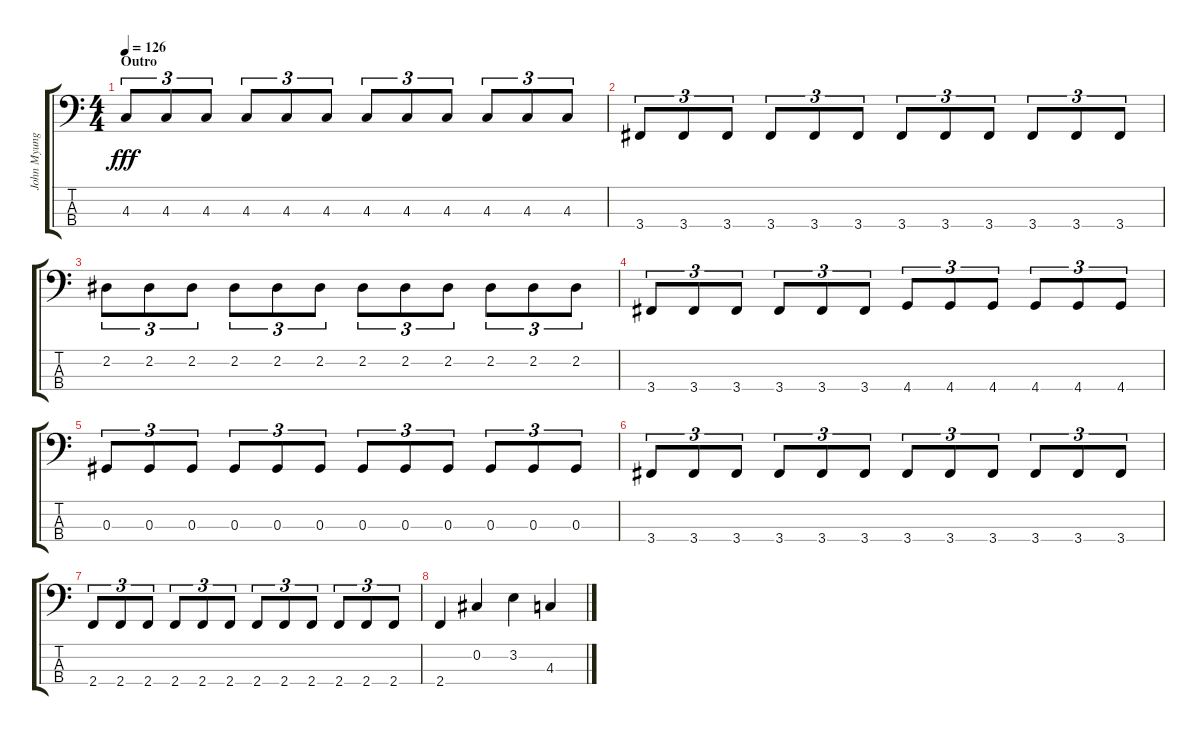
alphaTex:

\track ("John Myung (4 Strings Alternative)" "John Myung") {mute instrument electricbassfinger}
\staff {score tabs}
\tuning (Gb2 Db2 Ab1 Eb1) {hide}
\ts (4 4)
\section ("" "Outro")
\tempo 126
\clef f4
\ks c
4.3.8{tu (3 2) dy fff} 4.3.8{tu (3 2)} 4.3.8{tu (3 2)} 4.3.8{tu (3 2)} 4.3.8{tu (3 2)} 4.3.8{tu (3 2)} 4.3.8{tu (3 2)} 4.3.8{tu (3 2)} 4.3.8{tu (3 2)} 4.3.8{tu (3 2)} 4.3.8{tu (3 2)} 4.3.8{tu (3 2)} |
3.4.8{tu (3 2)} 3.4.8{tu (3 2)} 3.4.8{tu (3 2)} 3.4.8{tu (3 2)} 3.4.8{tu (3 2)} 3.4.8{tu (3 2)} 3.4.8{tu (3 2)} 3.4.8{tu (3 2)} 3.4.8{tu (3 2)} 3.4.8{tu (3 2)} 3.4.8{tu (3 2)} 3.4.8{tu (3 2)} |
2.2.8{tu (3 2)} 2.2.8{tu (3 2)} 2.2.8{tu (3 2)} 2.2.8{tu (3 2)} 2.2.8{tu (3 2)} 2.2.8{tu (3 2)} 2.2.8{tu (3 2)} 2.2.8{tu (3 2)} 2.2.8{tu (3 2)} 2.2.8{tu (3 2)} 2.2.8{tu (3 2)} 2.2.8{tu (3 2)} |
3.4.8{tu (3 2)} 3.4.8{tu (3 2)} 3.4.8{tu (3 2)} 3.4.8{tu (3 2)} 3.4.8{tu (3 2)} 3.4.8{tu (3 2)} 4.4.8{tu (3 2)} 4.4.8{tu (3 2)} 4.4.8{tu (3 2)} 4.4.8{tu (3 2)} 4.4.8{tu (3 2)} 4.4.8{tu (3 2)} |
0.3.8{tu (3 2)} 0.3.8{tu (3 2)} 0.3.8{tu (3 2)} 0.3.8{tu (3 2)} 0.3.8{tu (3 2)} 0.3.8{tu (3 2)} 0.3.8{tu (3 2)} 0.3.8{tu (3 2)} 0.3.8{tu (3 2)} 0.3.8{tu (3 2)} 0.3.8{tu (3 2)} 0.3.8{tu (3 2)} |
3.4.8{tu (3 2)} 3.4.8{tu (3 2)} 3.4.8{tu (3 2)} 3.4.8{tu (3 2)} 3.4.8{tu (3 2)} 3.4.8{tu (3 2)} 3.4.8{tu (3 2)} 3.4.8{tu (3 2)} 3.4.8{tu (3 2)} 3.4.8{tu (3 2)} 3.4.8{tu (3 2)} 3.4.8{tu (3 2)} |
2.4.8{tu (3 2)} 2.4.8{tu (3 2)} 2.4.8{tu (3 2)} 2.4.8{tu (3 2)} 2.4.8{tu (3 2)} 2.4.8{tu (3 2)} 2.4.8{tu (3 2)} 2.4.8{tu (3 2)} 2.4.8{tu (3 2)} 2.4.8{tu (3 2)} 2.4.8{tu (3 2)} 2.4.8{tu (3 2)} |
2.4.4 0.2.4 3.2.4 4.3.4
